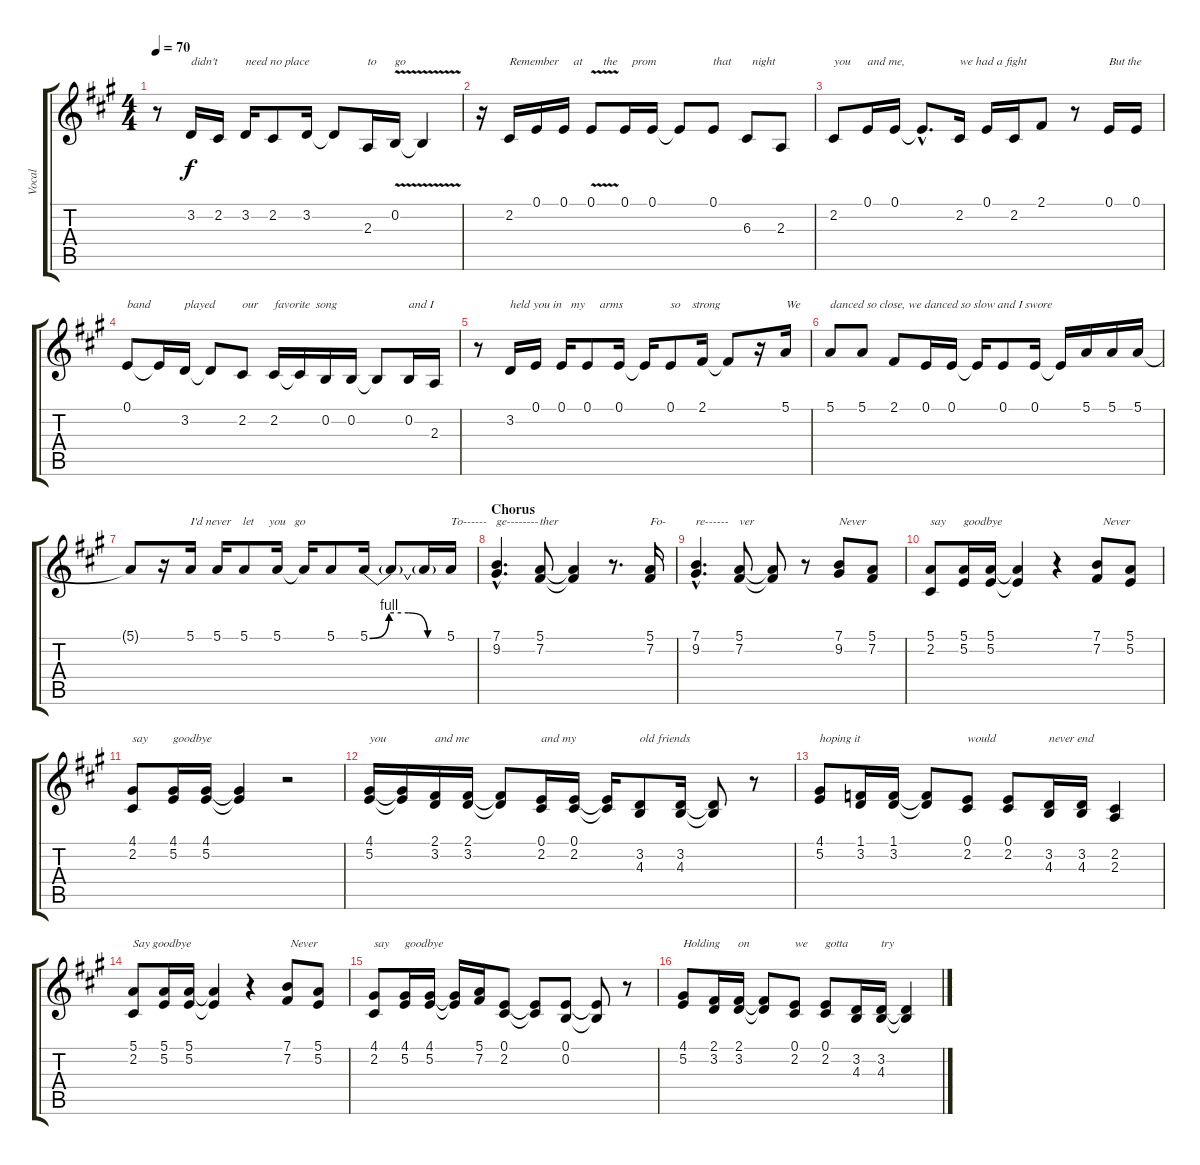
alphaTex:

\track ("Vocal" "Vocal") {instrument lead6voice}
\staff {score tabs}
\tuning (E4 B3 G3 D3 A2 E2) {hide}
\ts (4 4)
\tempo 70
\clef g2
\ks a
r.8{dy f} 3.2.16{txt "didn't"} 2.2.16 3.2.16{txt "need no place"} 2.2.8 3.2.16 3.2{t}.8 2.3.16{txt "to"} 0.2{v}.16{txt "go"} 0.2{t}.4 |
r.16 2.2.16{txt "Remember     at       the     prom"} 0.1.16 0.1.16 0.1{v}.8 0.1.16 0.1.16 0.1{t}.8 0.1.8{txt "that       night"} 6.3.8 2.3.8 |
2.2.8{txt "you"} 0.1.16{txt "and me,"} 0.1.16 0.1{hac t}.8{d} 2.2.16{txt "we had a fight"} 0.1.16 2.2.16 2.1.8 r.8 0.1.16{txt "But the"} 0.1.16 |
0.1.8{txt "band"} 0.1{t}.16 3.2.16{txt "played"} 3.2{t}.8 2.2.8{txt "our"} 2.2.16{txt "favorite  song"} 2.2{t}.16 0.2.16 0.2.16 0.2{t}.8 0.2.16{txt "and I"} 2.3.16 |
r.8 3.2.16{txt "held you in   my     arms"} 0.1.16 0.1.16 0.1.8 0.1.16 0.1{t}.16 0.1.8{txt "so    strong"} 2.1.16 2.1{t}.8 r.16 5.1.16{txt "We"} |
5.1.8{txt "danced so close, we danced so slow and I swore"} 5.1.8 2.1.8 0.1.16 0.1.16 0.1{t}.16 0.1.8 0.1.16 0.1{t}.16 5.1.16 5.1.16 5.1.16 |
5.1{t}.8 r.16 5.1.16{txt "I'd never    let     you   go"} 5.1.16 5.1.8 5.1.16 5.1{t}.16 5.1.8 5.1{be (custom 0 0 15 4 30 4 45 0 60 0)}.16 5.1{t}.8 5.1{t}.16 5.1.16{txt "To------"} |
\section ("" "Chorus")
(7.1{hac} 9.2{hac}).4{d txt "ge--------"} (5.1 7.2).8{txt "ther"} (5.1{t} 7.2{t}).4 r.8{d} (5.1 7.2).16{txt "Fo-"} |
(7.1{hac} 9.2{hac}).4{d txt "re------"} (5.1 7.2).8{txt "ver"} (5.1{t} 7.2{t}).8 r.8 (7.1 9.2).8{txt "Never"} (5.1 7.2).8 |
(5.1 2.2).8{txt "say"} (5.1 5.2).16{txt "goodbye"} (5.1 5.2).16 (5.1{t} 5.2{t}).4 r.4 (7.1 7.2).8{txt "  Never"} (5.1 5.2).8 |
(4.1 2.2).8{txt "say"} (4.1 5.2).16{txt "goodbye"} (4.1 5.2).16 (4.1{t} 5.2{t}).4 r.2 |
(4.1 5.2).16{txt "you"} (4.1{t} 5.2{t}).16 (2.1 3.2).16{txt "and me"} (2.1 3.2).16 (2.1{t} 3.2{t}).8 (0.1 2.2).16{txt "and my"} (0.1 2.2).16 (0.1{t} 2.2{t}).16 (3.2 4.3).8{txt "old friends"} (3.2 4.3).16 (3.2{t} 4.3{t}).8 r.8 |
(4.1 5.2).8{txt "hoping it"} (1.1 3.2).16 (1.1 3.2).16 (1.1{t} 3.2{t}).8 (0.1 2.2).8{txt "would"} (0.1 2.2).8 (3.2 4.3).16{txt "never end"} (3.2 4.3).16 (2.2 2.3).4 |
(5.1 2.2).8{txt "Say goodbye"} (5.1 5.2).16 (5.1 5.2).16 (5.1{t} 5.2{t}).4 r.4 (7.1 7.2).8{txt " Never"} (5.1 5.2).8 |
(4.1 2.2).8{txt "say"} (4.1 5.2).16{txt "goodbye"} (4.1 5.2).16 (4.1{t} 5.2{t}).16 (5.1 7.2).16 (0.1 2.2).8 (0.1{t} 2.2{t}).8 (0.1 0.2).8 (0.1{t} 0.2{t}).8 r.8 |
(4.1 5.2).8{txt "Holding      on"} (2.1 3.2).16 (2.1 3.2).16 (2.1{t} 3.2{t}).8 (0.1 2.2).8{txt "we"} (0.1 2.2).8{txt "gotta"} (3.2 4.3).16 (3.2 4.3).16{txt "try"} (3.2{t} 4.3{t}).4
